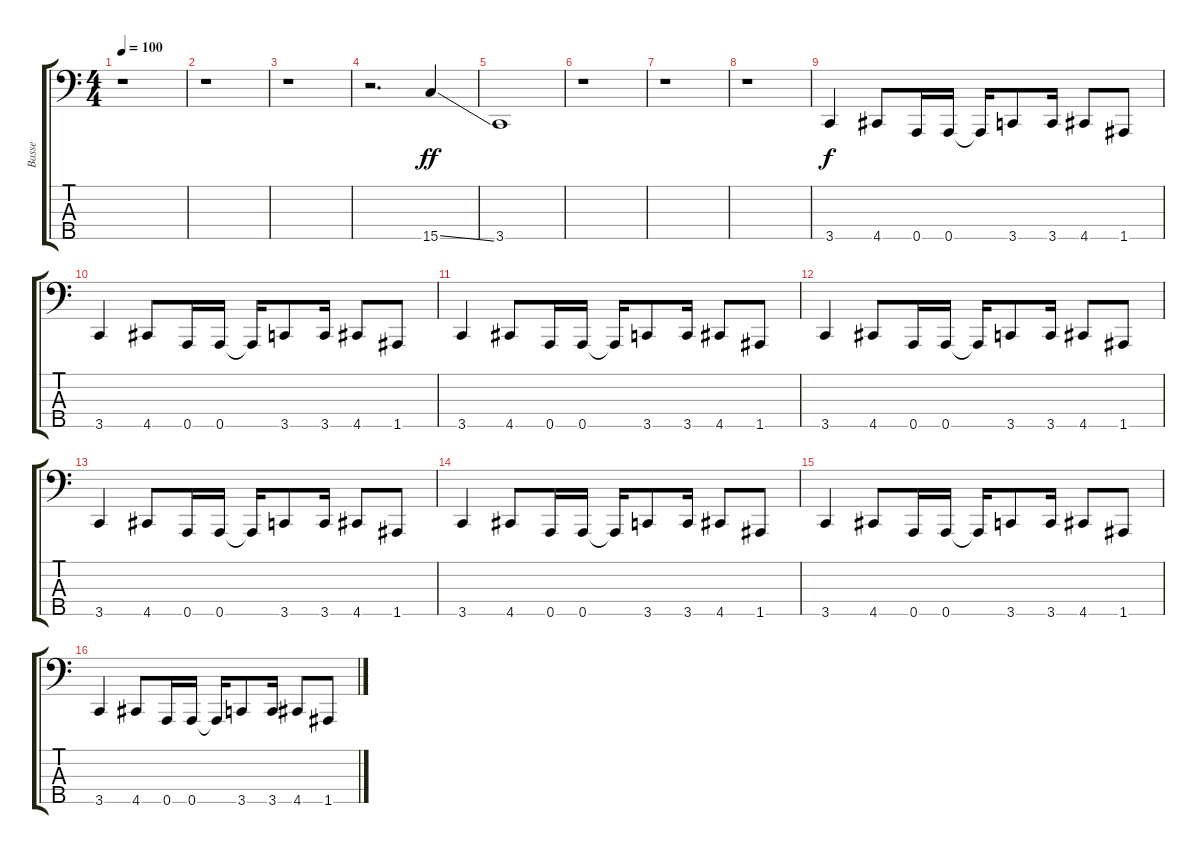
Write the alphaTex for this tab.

\track ("Basse" "Basse") {instrument slapbass1}
\staff {score tabs}
\tuning (F2 C2 G1 D1 A0) {hide}
\ts (4 4)
\tempo 100
\clef f4
\ks c
r.1{dy ff instrument slapbass1} |
r.1 |
r.1 |
r.2{d} 15.5{ss}.4{instrument electricbassfinger} |
3.5.1 |
r.1 |
r.1 |
r.1 |
3.5.4{dy f instrument slapbass1} 4.5.8 0.5.16 0.5.16 0.5{t}.16 3.5.8 3.5.16 4.5.8 1.5.8 |
3.5.4 4.5.8 0.5.16 0.5.16 0.5{t}.16 3.5.8 3.5.16 4.5.8 1.5.8 |
3.5.4 4.5.8 0.5.16 0.5.16 0.5{t}.16 3.5.8 3.5.16 4.5.8 1.5.8 |
3.5.4 4.5.8 0.5.16 0.5.16 0.5{t}.16 3.5.8 3.5.16 4.5.8 1.5.8 |
3.5.4 4.5.8 0.5.16 0.5.16 0.5{t}.16 3.5.8 3.5.16 4.5.8 1.5.8 |
3.5.4 4.5.8 0.5.16 0.5.16 0.5{t}.16 3.5.8 3.5.16 4.5.8 1.5.8 |
3.5.4 4.5.8 0.5.16 0.5.16 0.5{t}.16 3.5.8 3.5.16 4.5.8 1.5.8 |
3.5.4 4.5.8 0.5.16 0.5.16 0.5{t}.16 3.5.8 3.5.16 4.5.8 1.5.8
